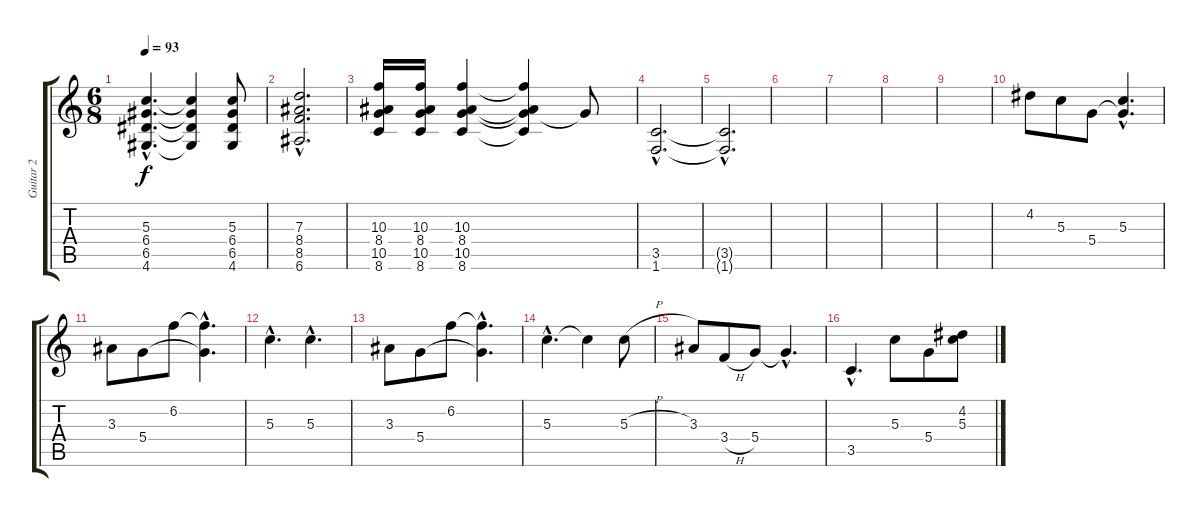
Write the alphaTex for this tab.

\track ("Guitar 2" "Guitar 2") {instrument electricguitarclean}
\staff {score tabs}
\tuning (E4 B3 G3 D3 A2 E2) {hide}
\ts (6 8)
\tempo 93
\clef g2
\ks c
(5.3{hac} 6.4{hac} 6.5{hac} 4.6{hac}).4{d dy f} (5.3{t} 6.4{t} 6.5{t} 4.6{t}).4 (5.3 6.4 6.5 4.6).8 |
(7.3{hac} 8.4{hac} 8.5{hac} 6.6{hac}).2{d} |
(10.3 8.4 10.5 8.6).16 (10.3 8.4 10.5 8.6).16 (10.3 8.4 10.5 8.6).4 (10.3{t} 8.4{t} 10.5{t} 8.6{t}).4 10.5{t}.8 |
(3.5{hac} 1.6{hac}).2{d} |
(3.5{hac t} 1.6{hac t}).2{d} |
|
|
|
|
4.2.8{instrument electricguitarclean} 5.3.8 5.4.8 (5.3{hac} 5.4{hac t}).4{d} |
3.3.8 5.4.8 6.2.8 (6.2{hac t} 5.4{hac t}).4{d} |
5.3{hac}.4{d} 5.3{hac}.4{d} |
3.3.8 5.4.8 6.2.8 (6.2{hac t} 5.4{hac t}).4{d} |
5.3{hac}.4{d} 5.3{t}.4 5.3{h}.8 |
3.3.8 3.4{h}.8 5.4.8 5.4{hac t}.4{d} |
3.5{hac}.4{d} 5.3.8 5.4.8 (4.2 5.3).8
